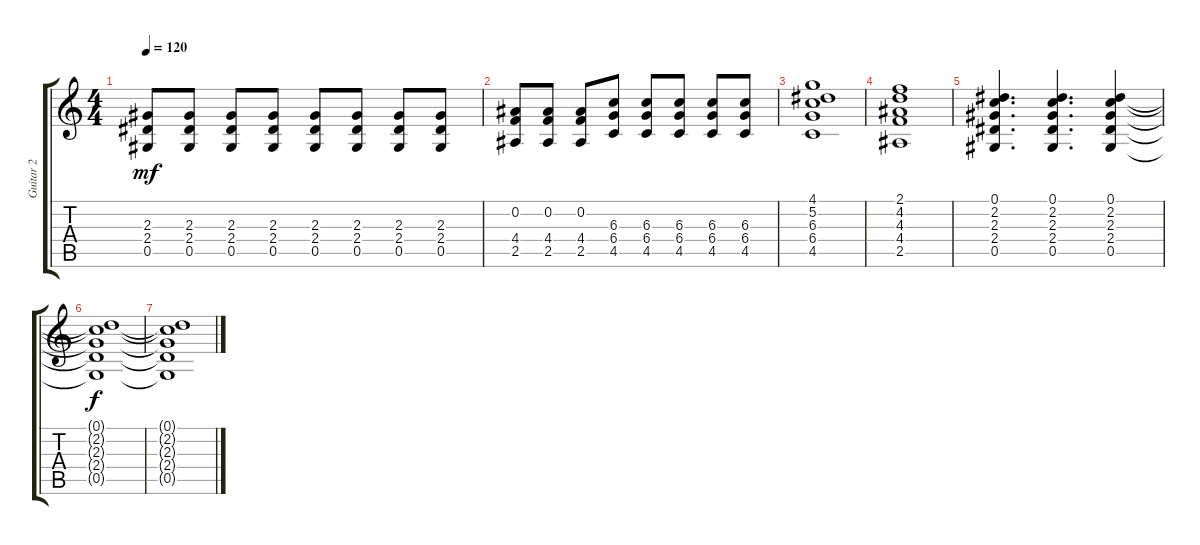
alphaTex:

\track ("Guitar 2" "Guitar 2") {instrument electricguitarjazz}
\staff {score tabs}
\tuning (Eb4 Bb3 Gb3 Db3 Ab2 Db2) {hide}
\ts (4 4)
\tempo 120
\clef g2
\ks c
(2.3 2.4 0.5).8{dy mf} (2.3 2.4 0.5).8 (2.3 2.4 0.5).8 (2.3 2.4 0.5).8 (2.3 2.4 0.5).8 (2.3 2.4 0.5).8 (2.3 2.4 0.5).8 (2.3 2.4 0.5).8 |
(0.2 4.4 2.5).8 (0.2 4.4 2.5).8 (0.2 4.4 2.5).8 (6.3 6.4 4.5).8 (6.3 6.4 4.5).8 (6.3 6.4 4.5).8 (6.3 6.4 4.5).8 (6.3 6.4 4.5).8 |
(4.1 5.2 6.3 6.4 4.5).1 |
(2.1 4.2 4.3 4.4 2.5).1 |
(0.1 2.2 2.3 2.4 0.5).4{d} (0.1 2.2 2.3 2.4 0.5).4{d} (0.1 2.2 2.3 2.4 0.5).4 |
(0.1{t} 2.2{t} 2.3{t} 2.4{t} 0.5{t}).1{dy f} |
(0.1{t} 2.2{t} 2.3{t} 2.4{t} 0.5{t}).1
